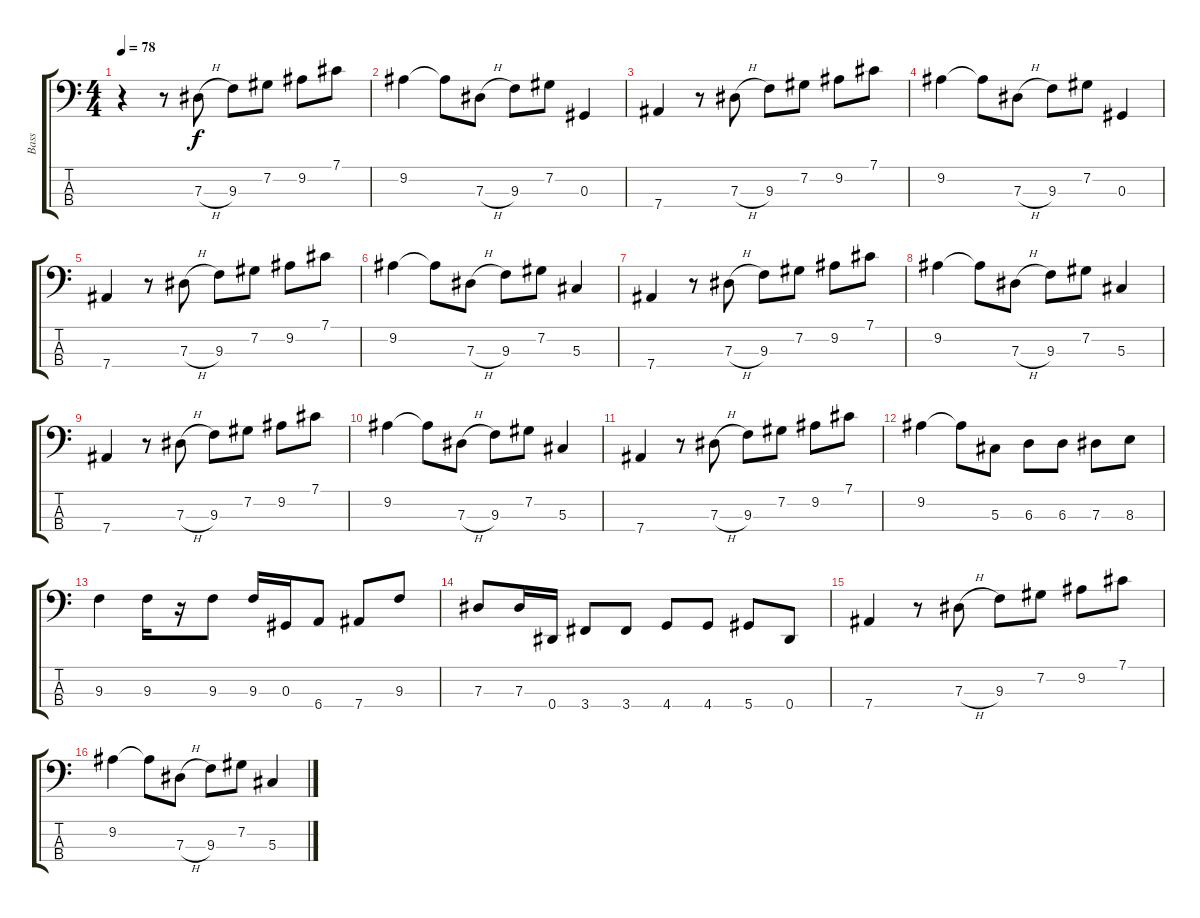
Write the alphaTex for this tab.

\track ("Bass" "Bass") {instrument electricbassfinger}
\staff {score tabs}
\tuning (Gb2 Db2 Ab1 Eb1) {hide}
\ts (4 4)
\tempo 78
\clef f4
\ks c
r.4{dy f instrument electricbassfinger} r.8 7.3{h}.8 9.3.8 7.2.8 9.2.8 7.1.8 |
9.2.4 9.2{t}.8 7.3{h}.8 9.3.8 7.2.8 0.3.4 |
7.4.4 r.8 7.3{h}.8 9.3.8 7.2.8 9.2.8 7.1.8 |
9.2.4 9.2{t}.8 7.3{h}.8 9.3.8 7.2.8 0.3.4 |
7.4.4 r.8 7.3{h}.8 9.3.8 7.2.8 9.2.8 7.1.8 |
9.2.4 9.2{t}.8 7.3{h}.8 9.3.8 7.2.8 5.3.4 |
7.4.4 r.8 7.3{h}.8 9.3.8 7.2.8 9.2.8 7.1.8 |
9.2.4 9.2{t}.8 7.3{h}.8 9.3.8 7.2.8 5.3.4 |
7.4.4 r.8 7.3{h}.8 9.3.8 7.2.8 9.2.8 7.1.8 |
9.2.4 9.2{t}.8 7.3{h}.8 9.3.8 7.2.8 5.3.4 |
7.4.4 r.8 7.3{h}.8 9.3.8 7.2.8 9.2.8 7.1.8 |
9.2.4 9.2{t}.8 5.3.8 6.3.8 6.3.8 7.3.8 8.3.8 |
9.3.4 9.3.16 r.16 9.3.8 9.3.16 0.3.16 6.4.8 7.4.8 9.3.8 |
7.3.8 7.3.16 0.4.16 3.4.8 3.4.8 4.4.8 4.4.8 5.4.8 0.4.8 |
7.4.4 r.8 7.3{h}.8 9.3.8 7.2.8 9.2.8 7.1.8 |
9.2.4 9.2{t}.8 7.3{h}.8 9.3.8 7.2.8 5.3.4
